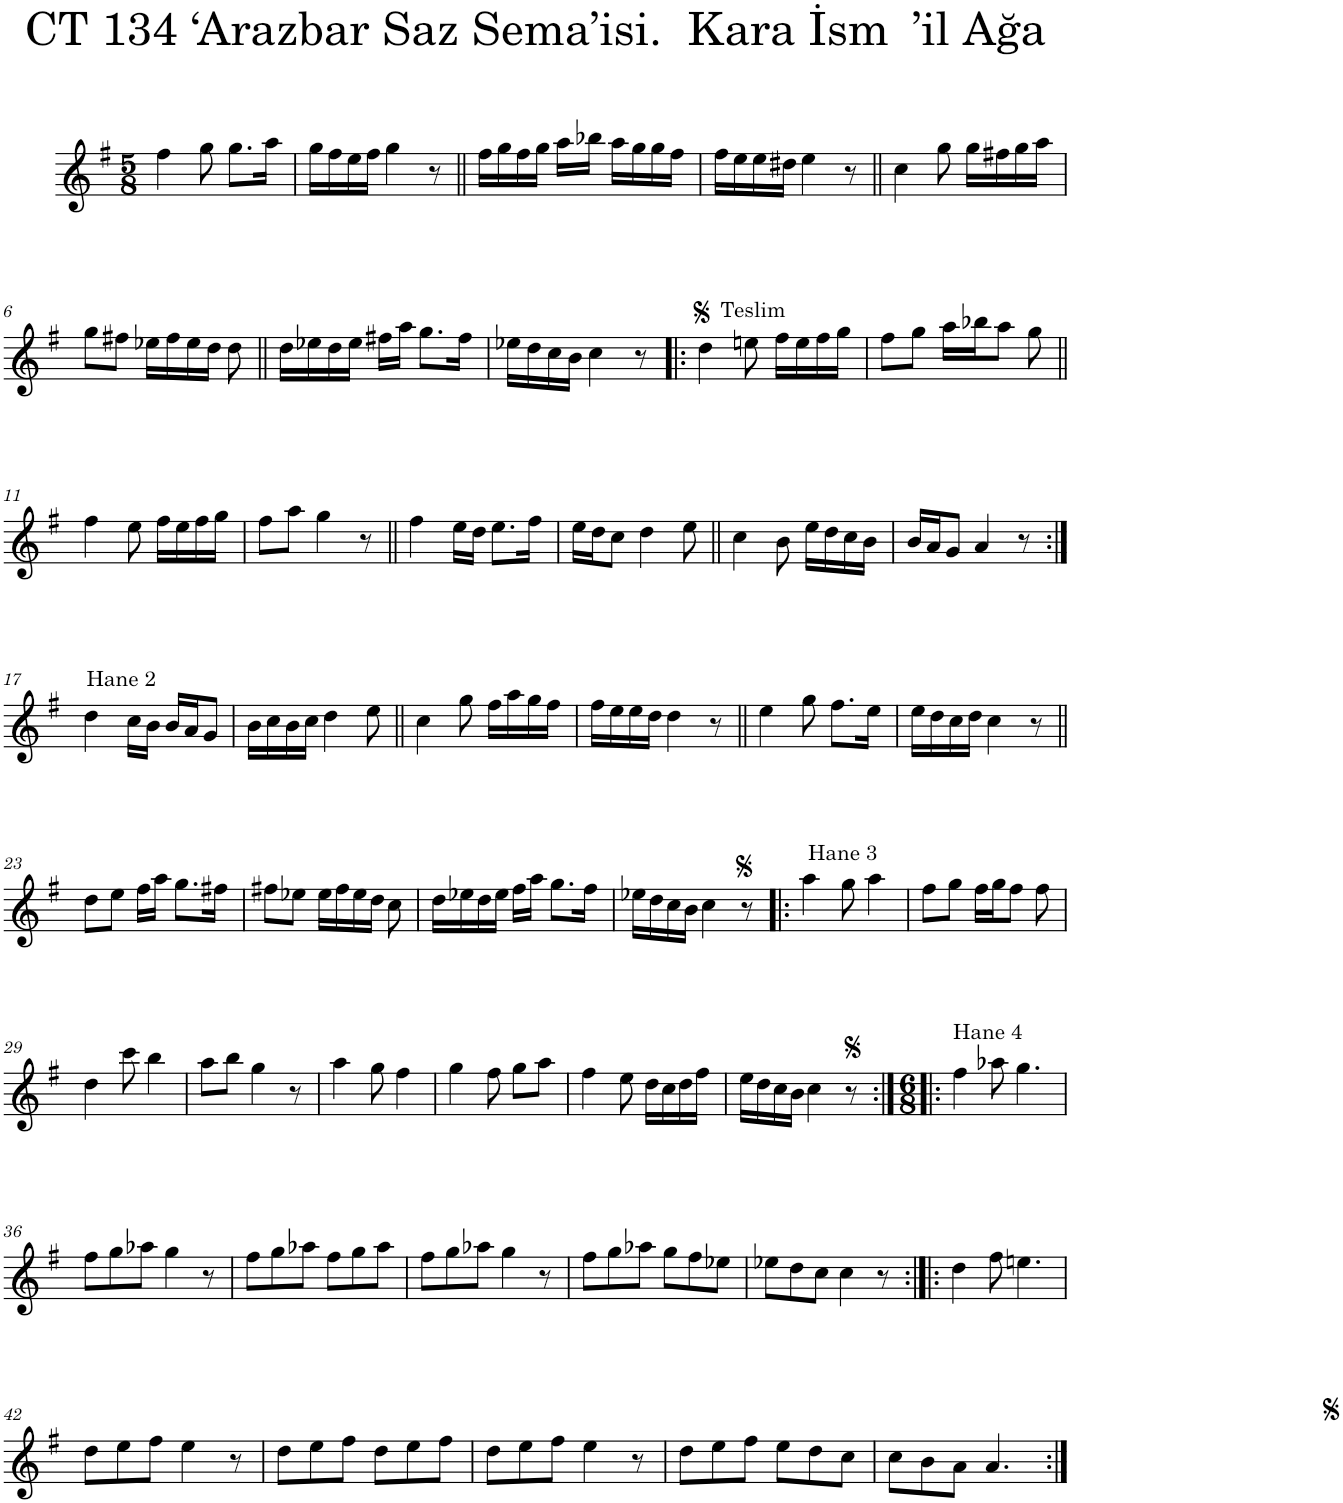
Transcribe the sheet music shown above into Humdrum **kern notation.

**kern
*part1
*staff1
*I"Piano
*I'Pno.
*clefG2
*k[f#]
*M5/8
=1
4ff#\
8gg\
8.gg\L
16aa\Jk
=2
16gg\LL
16ff#\
16ee\
16ff#\JJ
4gg\
8r
=3||
16ff#\LL
16gg\
16ff#\
16gg\JJ
16aa\LL
16bb-X\JJ
16aa\LL
16gg\
16gg\
16ff#\JJ
=4
16ff#\LL
16ee\
16ee\
16dd#X\JJ
4ee\
8r
=5||
4cc\
8gg\
16gg\LL
16ff#X\
16gg\
16aa\JJ
!!LO:LB:g=z
=6
8gg\L
8ff#X\J
16ee-X\LL
16ff#\
16ee-\
16dd\JJ
8dd\
=7||
16dd\LL
16ee-X\
16dd\
16ee-\JJ
16ff#X\LL
16aa\JJ
8.gg\L
16ff#\Jk
=8
16ee-X\LL
16dd\
16cc\
16b\JJ
4cc\
8r
=9!|:
!LO:TX:a:t=Teslim
4dd\
8een\
16ff#\LL
16ee\
16ff#\
16gg\JJ
=10
8ff#\L
8gg\J
16aa\LL
16bb-X\J
8aa\J
8gg\
!!LO:LB:g=z
=11||
4ff#\
8ee\
16ff#\LL
16ee\
16ff#\
16gg\JJ
=12
8ff#\L
8aa\J
4gg\
8r
=13||
4ff#\
16ee\LL
16dd\JJ
8.ee\L
16ff#\Jk
=14
16ee\LL
16dd\J
8cc\J
4dd\
8ee\
=15||
4cc\
8b\
16ee\LL
16dd\
16cc\
16b\JJ
=16
16b/LL
16a/J
8g/J
4a/
8r
!!LO:LB:g=z
=17:|!
!LO:TX:a:t=Hane 2
4dd\
16cc\LL
16b\JJ
16b/LL
16a/J
8g/J
=18
16b\LL
16cc\
16b\
16cc\JJ
4dd\
8ee\
=19||
4cc\
8gg\
16ff#\LL
16aa\
16gg\
16ff#\JJ
=20
16ff#\LL
16ee\
16ee\
16dd\JJ
4dd\
8r
=21||
4ee\
8gg\
8.ff#\L
16ee\Jk
=22
16ee\LL
16dd\
16cc\
16dd\JJ
4cc\
8r
!!LO:LB:g=z
=23||
8dd\L
8ee\J
16ff#\LL
16aa\JJ
8.gg\L
16ff#X\Jk
=24
8ff#X\L
8ee-X\J
16ee-\LL
16ff#\
16ee-\
16dd\JJ
8cc\
=25
16dd\LL
16ee-X\
16dd\
16ee-\JJ
16ff#\LL
16aa\JJ
8.gg\L
16ff#\Jk
=26
16ee-X\LL
16dd\
16cc\
16b\JJ
4cc\
8r
=27!|:
!LO:TX:a:t=Hane 3
4aa\
8gg\
4aa\
=28
8ff#\L
8gg\J
16ff#\LL
16gg\J
8ff#\J
8ff#\
!!LO:LB:g=z
=29
4dd\
8ccc\
4bb\
=30
8aa\L
8bb\J
4gg\
8r
=31
4aa\
8gg\
4ff#\
=32
4gg\
8ff#\
8gg\L
8aa\J
=33
4ff#\
8ee\
16dd\LL
16cc\
16dd\
16ff#\JJ
=34
16ee\LL
16dd\
16cc\
16b\JJ
4cc\
8r
=35:|!|:
*M6/8
!LO:TX:a:t=Hane 4
4ff#\
8aa-X\
4.gg\
!!LO:LB:g=z
=36
8ff#\L
8gg\
8aa-X\J
4gg\
8r
=37
8ff#\L
8gg\
8aa-X\J
8ff#\L
8gg\
8aa-\J
=38
8ff#\L
8gg\
8aa-X\J
4gg\
8r
=39
8ff#\L
8gg\
8aa-X\J
8gg\L
8ff#\
8ee-X\J
=40
8ee-X\L
8dd\
8cc\J
4cc\
8r
=41:|!|:
4dd\
8ff#\
4.een\
!!LO:LB:g=z
=42
8dd\L
8ee\
8ff#\J
4ee\
8r
=43
8dd\L
8ee\
8ff#\J
8dd\L
8ee\
8ff#\J
=44
8dd\L
8ee\
8ff#\J
4ee\
8r
=45
8dd\L
8ee\
8ff#\J
8ee\L
8dd\
8cc\J
=46
8cc\L
8b\
8a\J
4.a/
=:|!
*-
